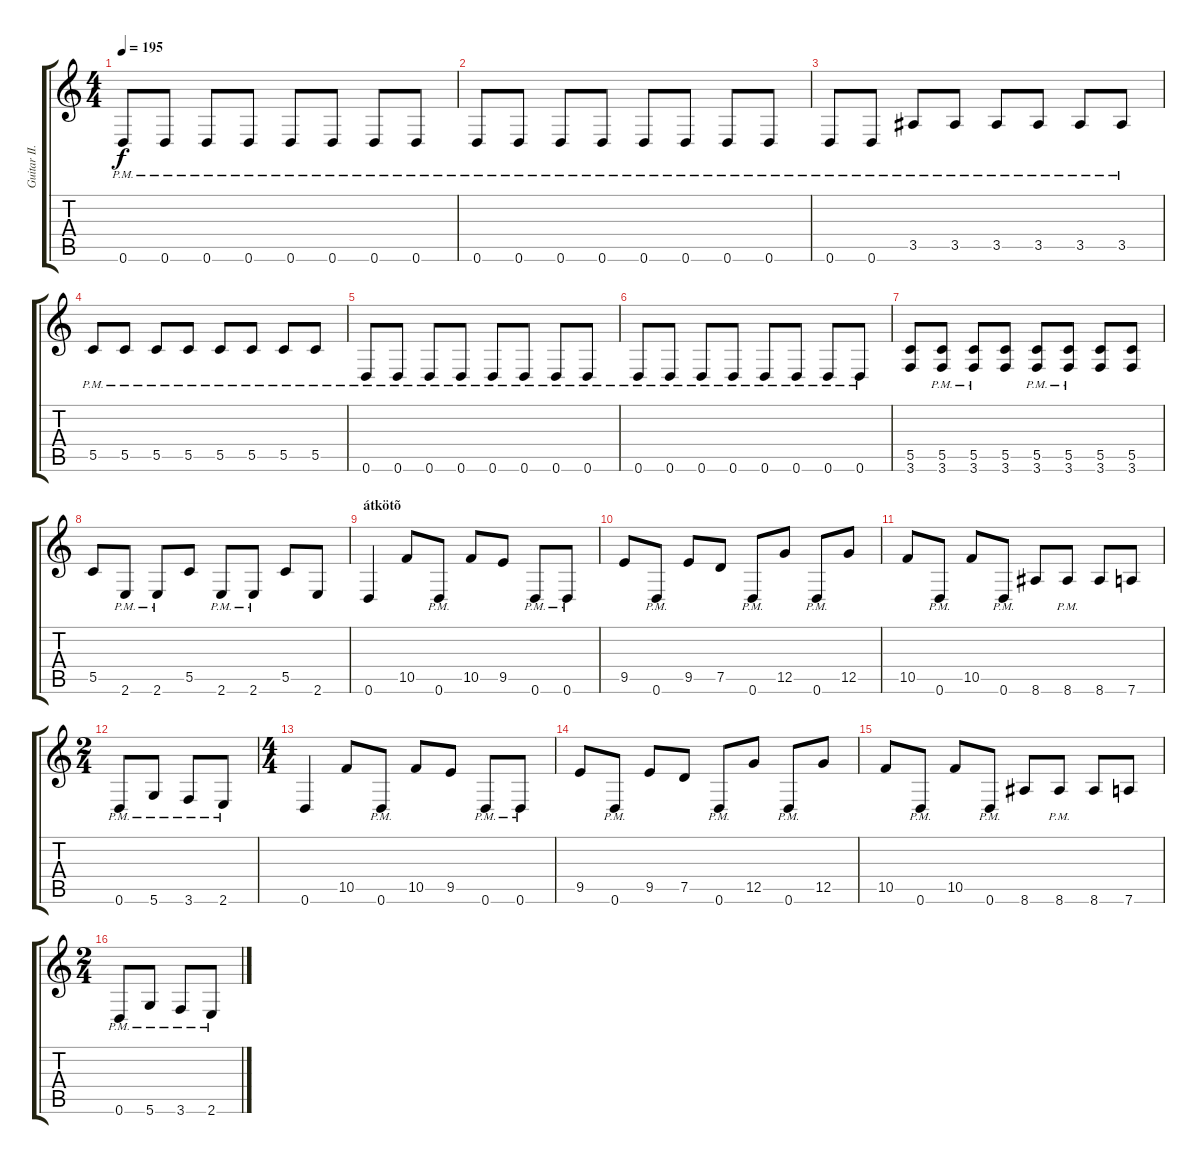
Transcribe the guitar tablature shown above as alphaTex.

\track ("Guitar II." "Guitar II.") {instrument distortionguitar}
\staff {score tabs}
\tuning (D4 A3 F3 C3 G2 D2) {hide}
\ts (4 4)
\tempo 195
\clef g2
\ks c
0.6{pm}.8{dy f} 0.6{pm}.8 0.6{pm}.8 0.6{pm}.8 0.6{pm}.8 0.6{pm}.8 0.6{pm}.8 0.6{pm}.8 |
0.6{pm}.8 0.6{pm}.8 0.6{pm}.8 0.6{pm}.8 0.6{pm}.8 0.6{pm}.8 0.6{pm}.8 0.6{pm}.8 |
0.6{pm}.8 0.6{pm}.8 3.5{pm}.8 3.5{pm}.8 3.5{pm}.8 3.5{pm}.8 3.5{pm}.8 3.5{pm}.8 |
5.5{pm}.8 5.5{pm}.8 5.5{pm}.8 5.5{pm}.8 5.5{pm}.8 5.5{pm}.8 5.5{pm}.8 5.5{pm}.8 |
0.6{pm}.8 0.6{pm}.8 0.6{pm}.8 0.6{pm}.8 0.6{pm}.8 0.6{pm}.8 0.6{pm}.8 0.6{pm}.8 |
0.6{pm}.8 0.6{pm}.8 0.6{pm}.8 0.6{pm}.8 0.6{pm}.8 0.6{pm}.8 0.6{pm}.8 0.6{pm}.8 |
(5.5 3.6).8 (5.5{pm} 3.6{pm}).8 (5.5{pm} 3.6{pm}).8 (5.5 3.6).8 (5.5{pm} 3.6{pm}).8 (5.5{pm} 3.6{pm}).8 (5.5 3.6).8 (5.5 3.6).8 |
5.5.8 2.6{pm}.8 2.6{pm}.8 5.5.8 2.6{pm}.8 2.6{pm}.8 5.5.8 2.6.8 |
\section ("" "átkötõ")
0.6.4 10.5.8 0.6{pm}.8 10.5.8 9.5.8 0.6{pm}.8 0.6{pm}.8 |
9.5.8 0.6{pm}.8 9.5.8 7.5.8 0.6{pm}.8 12.5.8 0.6{pm}.8 12.5.8 |
10.5.8 0.6{pm}.8 10.5.8 0.6{pm}.8 8.6.8 8.6{pm}.8 8.6.8 7.6.8 |
\ts (2 4)
0.6{pm}.8 5.6{pm}.8 3.6{pm}.8 2.6{pm}.8 |
\ts (4 4)
0.6.4 10.5.8 0.6{pm}.8 10.5.8 9.5.8 0.6{pm}.8 0.6{pm}.8 |
9.5.8 0.6{pm}.8 9.5.8 7.5.8 0.6{pm}.8 12.5.8 0.6{pm}.8 12.5.8 |
10.5.8 0.6{pm}.8 10.5.8 0.6{pm}.8 8.6.8 8.6{pm}.8 8.6.8 7.6.8 |
\ts (2 4)
0.6{pm}.8 5.6{pm}.8 3.6{pm}.8 2.6{pm}.8
